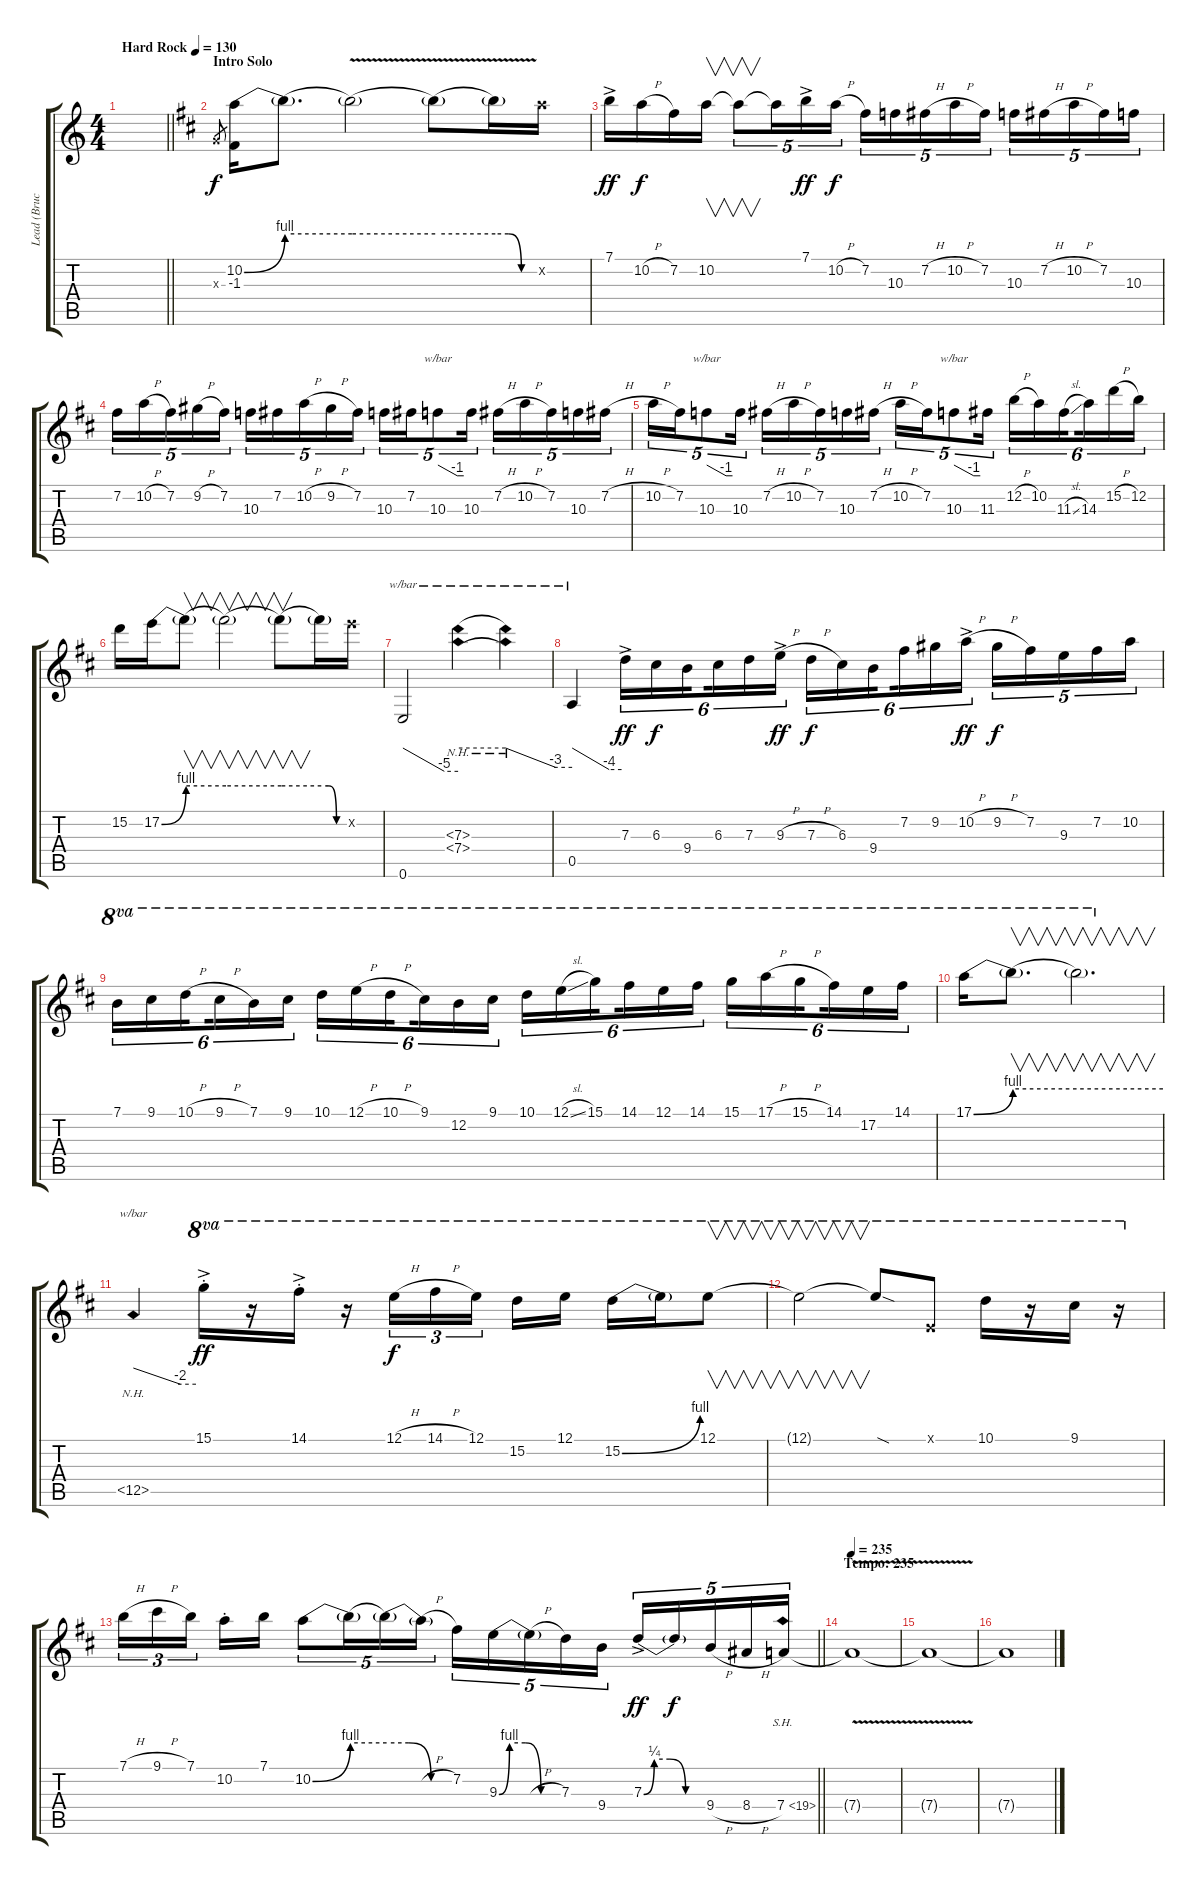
\track ("Lead (Bruce Kulick)" "Lead (Bruc") {mute instrument distortionguitar}
\staff {score tabs}
\tuning (E4 B3 G3 D3 A2 E2) {hide}
\ts (4 4)
\tempo (130 "Hard Rock")
\clef g2
\barLineRight lightlight
\ks c
|
\section ("" "Intro Solo")
\ks d
0.3{x}.8{gr} (10.2{be (bend 0 0 60 4)} -1.3).16 10.2{be (hold 0 4 60 4) t}.8{d} 10.2{be (hold 0 4 60 4) v t}.2 10.2{be (hold 0 4 60 4) v t}.8 10.2{be (custom 0 4 20 4 40 0 60 0) t}.16 10.2{x}.16 |
7.1{ac}.16{dy ff} 10.2{h}.16{dy f} 7.2.16 10.2.16{v} 10.2{t}.8{v tu (5 4)} 10.2{t}.16{tu (5 4)} 7.1{ac}.16{tu (5 4) dy ff} 10.2{h}.16{tu (5 4) dy f} 7.2.16{tu (5 4)} 10.3.16{tu (5 4)} 7.2{h}.16{tu (5 4)} 10.2{h}.16{tu (5 4)} 7.2.16{tu (5 4)} 10.3.16{tu (5 4)} 7.2{h}.16{tu (5 4)} 10.2{h}.16{tu (5 4)} 7.2.16{tu (5 4)} 10.3.16{tu (5 4)} |
7.2.16{tu (5 4)} 10.2{h}.16{tu (5 4)} 7.2.16{tu (5 4)} 9.2{h}.16{tu (5 4)} 7.2.16{tu (5 4)} 10.3.16{tu (5 4)} 7.2.16{tu (5 4)} 10.2{h}.16{tu (5 4)} 9.2{h}.16{tu (5 4)} 7.2.16{tu (5 4)} 10.3.16{tu (5 4)} 7.2.16{tu (5 4)} 10.3.8{tu (5 4) tbe (custom default 0 0 45 -4 60 -4)} 10.3.16{tu (5 4)} 7.2{h}.16{tu (5 4)} 10.2{h}.16{tu (5 4)} 7.2.16{tu (5 4)} 10.3.16{tu (5 4)} 7.2{h}.16{tu (5 4)} |
10.2{h}.16{tu (5 4)} 7.2.16{tu (5 4)} 10.3.8{tu (5 4) tbe (custom default 0 0 45 -4 60 -4)} 10.3.16{tu (5 4)} 7.2{h}.16{tu (5 4)} 10.2{h}.16{tu (5 4)} 7.2.16{tu (5 4)} 10.3.16{tu (5 4)} 7.2{h}.16{tu (5 4)} 10.2{h}.16{tu (5 4)} 7.2.16{tu (5 4)} 10.3.8{tu (5 4) tbe (custom default 0 0 45 -4 60 -4)} 11.3.16{tu (5 4)} 12.2{h}.16{tu (6 4)} 10.2.16{tu (6 4)} 11.3{sl}.16{tu (6 4) beam splitsecondary} 14.3.16{tu (6 4)} 15.2{h}.16{tu (6 4)} 12.2.16{tu (6 4)} |
15.2.16 17.2{be (bend 0 0 60 4)}.16 17.2{be (hold 0 4 60 4) t}.8{v} 17.2{be (hold 0 4 60 4) t}.2{v} 17.2{be (hold 0 4 60 4) t}.8{v} 17.2{be (custom 0 4 20 4 40 0 60 0) t}.16 17.2{x}.16 |
0.6.2{tbe (custom default 0 0 45 -20 60 -20)} (7.3{nh} 7.4{nh}).4{tbe (hold default 0 0 60 0)} (7.3{nh t} 7.4{nh t}).4{tbe (custom default 0 0 45 -12 60 -12)} |
0.5.4{tbe (custom default 0 0 45 -16 60 -16)} 7.3{ac}.16{tu (6 4) dy ff} 6.3.16{tu (6 4) dy f} 9.4.16{tu (6 4) beam splitsecondary} 6.3.16{tu (6 4)} 7.3.16{tu (6 4)} 9.3{h ac}.16{tu (6 4) dy ff} 7.3{h}.16{tu (6 4) dy f} 6.3.16{tu (6 4)} 9.4.16{tu (6 4) beam splitsecondary} 7.2.16{tu (6 4)} 9.2.16{tu (6 4)} 10.2{h ac}.16{tu (6 4) dy ff} 9.2{h}.16{tu (5 4) dy f} 7.2.16{tu (5 4)} 9.3.16{tu (5 4)} 7.2.16{tu (5 4)} 10.2.16{tu (5 4)} |
7.1.16{tu (6 4) ot 8va} 9.1.16{tu (6 4) ot 8va} 10.1{h}.16{tu (6 4) ot 8va beam splitsecondary} 9.1{h}.16{tu (6 4) ot 8va} 7.1.16{tu (6 4) ot 8va} 9.1.16{tu (6 4) ot 8va} 10.1.16{tu (6 4) ot 8va} 12.1{h}.16{tu (6 4) ot 8va} 10.1{h}.16{tu (6 4) ot 8va beam splitsecondary} 9.1.16{tu (6 4) ot 8va} 12.2.16{tu (6 4) ot 8va} 9.1.16{tu (6 4) ot 8va} 10.1.16{tu (6 4) ot 8va} 12.1{sl}.16{tu (6 4) ot 8va} 15.1.16{tu (6 4) ot 8va beam splitsecondary} 14.1.16{tu (6 4) ot 8va} 12.1.16{tu (6 4) ot 8va} 14.1.16{tu (6 4) ot 8va} 15.1.16{tu (6 4) ot 8va} 17.1{h}.16{tu (6 4) ot 8va} 15.1{h}.16{tu (6 4) ot 8va beam splitsecondary} 14.1.16{tu (6 4) ot 8va} 17.2.16{tu (6 4) ot 8va} 14.1.16{tu (6 4) ot 8va} |
17.1{be (bend 0 0 60 4)}.16{ot 8va} 17.1{be (hold 0 4 60 4) t}.8{v d ot 8va} 17.1{t}.2{v d ot 8va} |
12.5{nh}.4{tbe (custom default 0 0 45 -8 60 -8)} 15.1{ac st}.16{ot 8va dy ff} r.16{ot 8va} 14.1{ac st}.16{ot 8va} r.16{ot 8va} 12.1{h}.16{tu (3 2) ot 8va dy f} 14.1{h}.16{tu (3 2) ot 8va} 12.1.16{tu (3 2) ot 8va beam splitsecondary} 15.2.16{ot 8va} 12.1.16{ot 8va} 15.2{be (bend 0 0 60 4)}.16{ot 8va} 15.2{t}.16{ot 8va} 12.1.8{v ot 8va} |
12.1{t}.2{v ot 8va} 12.1{sod t}.8{ot 8va} 0.1{x}.8{ot 8va} 10.1.16{ot 8va} r.16{ot 8va} 9.1.16{ot 8va} r.16{ot 8va} |
\barLineRight lightlight
7.1{h}.16{tu (3 2)} 9.1{h}.16{tu (3 2)} 7.1.16{tu (3 2) beam splitsecondary} 10.2{st}.16 7.1.16 10.2{be (bend 0 0 60 4)}.8{tu (5 4)} 10.2{be (hold 0 4 60 4) t}.16{tu (5 4)} 10.2{be (custom 0 4 20 4 40 0 60 0) t}.16{tu (5 4)} 10.2{h t}.16{tu (5 4)} 7.2.16{tu (5 4)} 9.3{be (custom 0 0 10 4 25 4 40 0 60 0)}.16{tu (5 4)} 9.3{h t}.16{tu (5 4)} 7.3.16{tu (5 4)} 9.4.16{tu (5 4)} 7.3{be (custom 0 0 10 1 25 1 40 0 60 0) ac}.16{tu (5 4) dy ff} 7.3{t}.16{tu (5 4) dy f} 9.4{h}.16{tu (5 4)} 8.4{h}.16{tu (5 4)} 7.4{sh 12}.16{tu (5 4)} |
\section ("" "Tempo: 235")
\tempo 235
7.4{v t}.1 |
7.4{t}.1 |
7.4{t}.1
